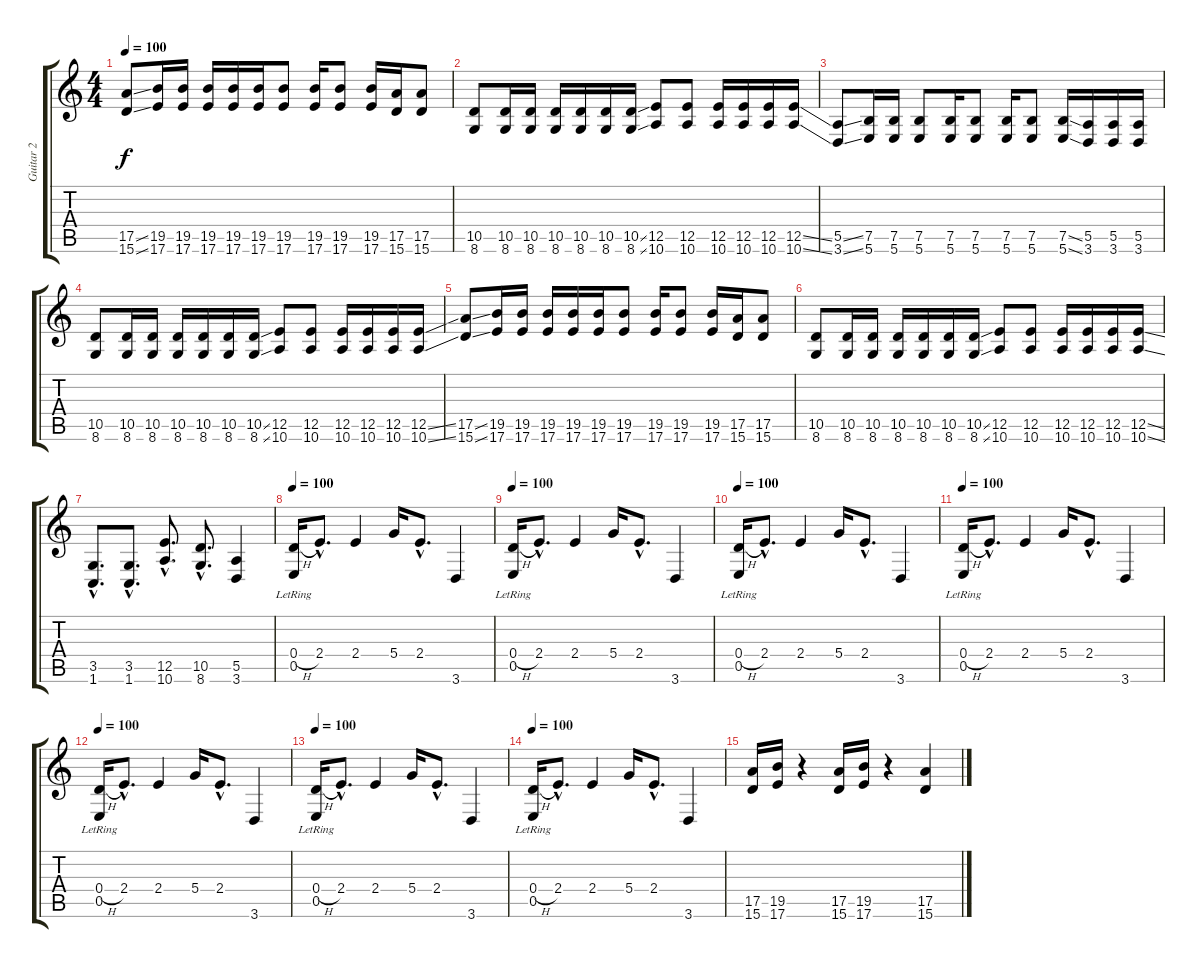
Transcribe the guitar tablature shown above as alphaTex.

\track ("Guitar 2" "Guitar 2") {instrument overdrivenguitar}
\staff {score tabs}
\tuning (E4 B3 G3 D3 E2 B1) {hide}
\ts (4 4)
\tempo 100
\clef g2
\ks c
(17.5{ss} 15.6{ss}).8{dy f} (19.5 17.6).16 (19.5 17.6).16 (19.5 17.6).16 (19.5 17.6).16 (19.5 17.6).16 (19.5 17.6).8 (19.5 17.6).16 (19.5 17.6).8 (19.5 17.6).16 (17.5 15.6).16 (17.5 15.6).8 |
(10.5 8.6).8 (10.5 8.6).16 (10.5 8.6).16 (10.5 8.6).16 (10.5 8.6).16 (10.5 8.6).16 (10.5{ss} 8.6{ss}).16 (12.5 10.6).8 (12.5 10.6).8 (12.5 10.6).16 (12.5 10.6).16 (12.5 10.6).16 (12.5{ss} 10.6{ss}).16 |
(5.5{ss} 3.6{ss}).8 (7.5 5.6).16 (7.5 5.6).16 (7.5 5.6).8 (7.5 5.6).16 (7.5 5.6).8 (7.5 5.6).16 (7.5 5.6).8 (7.5{ss} 5.6{ss}).16 (5.5 3.6).16 (5.5 3.6).16 (5.5 3.6).16 |
(10.5 8.6).8 (10.5 8.6).16 (10.5 8.6).16 (10.5 8.6).16 (10.5 8.6).16 (10.5 8.6).16 (10.5{ss} 8.6{ss}).16 (12.5 10.6).8 (12.5 10.6).8 (12.5 10.6).16 (12.5 10.6).16 (12.5 10.6).16 (12.5{ss} 10.6{ss}).16 |
(17.5{ss} 15.6{ss}).8 (19.5 17.6).16 (19.5 17.6).16 (19.5 17.6).16 (19.5 17.6).16 (19.5 17.6).16 (19.5 17.6).8 (19.5 17.6).16 (19.5 17.6).8 (19.5 17.6).16 (17.5 15.6).16 (17.5 15.6).8 |
(10.5 8.6).8 (10.5 8.6).16 (10.5 8.6).16 (10.5 8.6).16 (10.5 8.6).16 (10.5 8.6).16 (10.5{ss} 8.6{ss}).16 (12.5 10.6).8 (12.5 10.6).8 (12.5 10.6).16 (12.5 10.6).16 (12.5 10.6).16 (12.5{ss} 10.6{ss}).16 |
(3.5{hac} 1.6{hac}).8{d} (3.5{hac} 1.6{hac}).8{d} (12.5{hac} 10.6{hac}).8{d} (10.5{hac} 8.6{hac}).8{d} (5.5 3.6).4 |
\tempo 100
(0.4{h} 0.5{lr}).16 2.4{hac}.8{d} 2.4.4 5.4.16 2.4{hac}.8{d} 3.6.4 |
\tempo 100
(0.4{h} 0.5{lr}).16 2.4{hac}.8{d} 2.4.4 5.4.16 2.4{hac}.8{d} 3.6.4 |
\tempo 100
(0.4{h} 0.5{lr}).16 2.4{hac}.8{d} 2.4.4 5.4.16 2.4{hac}.8{d} 3.6.4 |
\tempo 100
(0.4{h} 0.5{lr}).16 2.4{hac}.8{d} 2.4.4 5.4.16 2.4{hac}.8{d} 3.6.4 |
\tempo 100
(0.4{h} 0.5{lr}).16 2.4{hac}.8{d} 2.4.4 5.4.16 2.4{hac}.8{d} 3.6.4 |
\tempo 100
(0.4{h} 0.5{lr}).16 2.4{hac}.8{d} 2.4.4 5.4.16 2.4{hac}.8{d} 3.6.4 |
\tempo 100
(0.4{h} 0.5{lr}).16 2.4{hac}.8{d} 2.4.4 5.4.16 2.4{hac}.8{d} 3.6.4 |
(17.5 15.6).16 (19.5 17.6).16 r.4 (17.5 15.6).16 (19.5 17.6).16 r.4 (17.5 15.6).4
